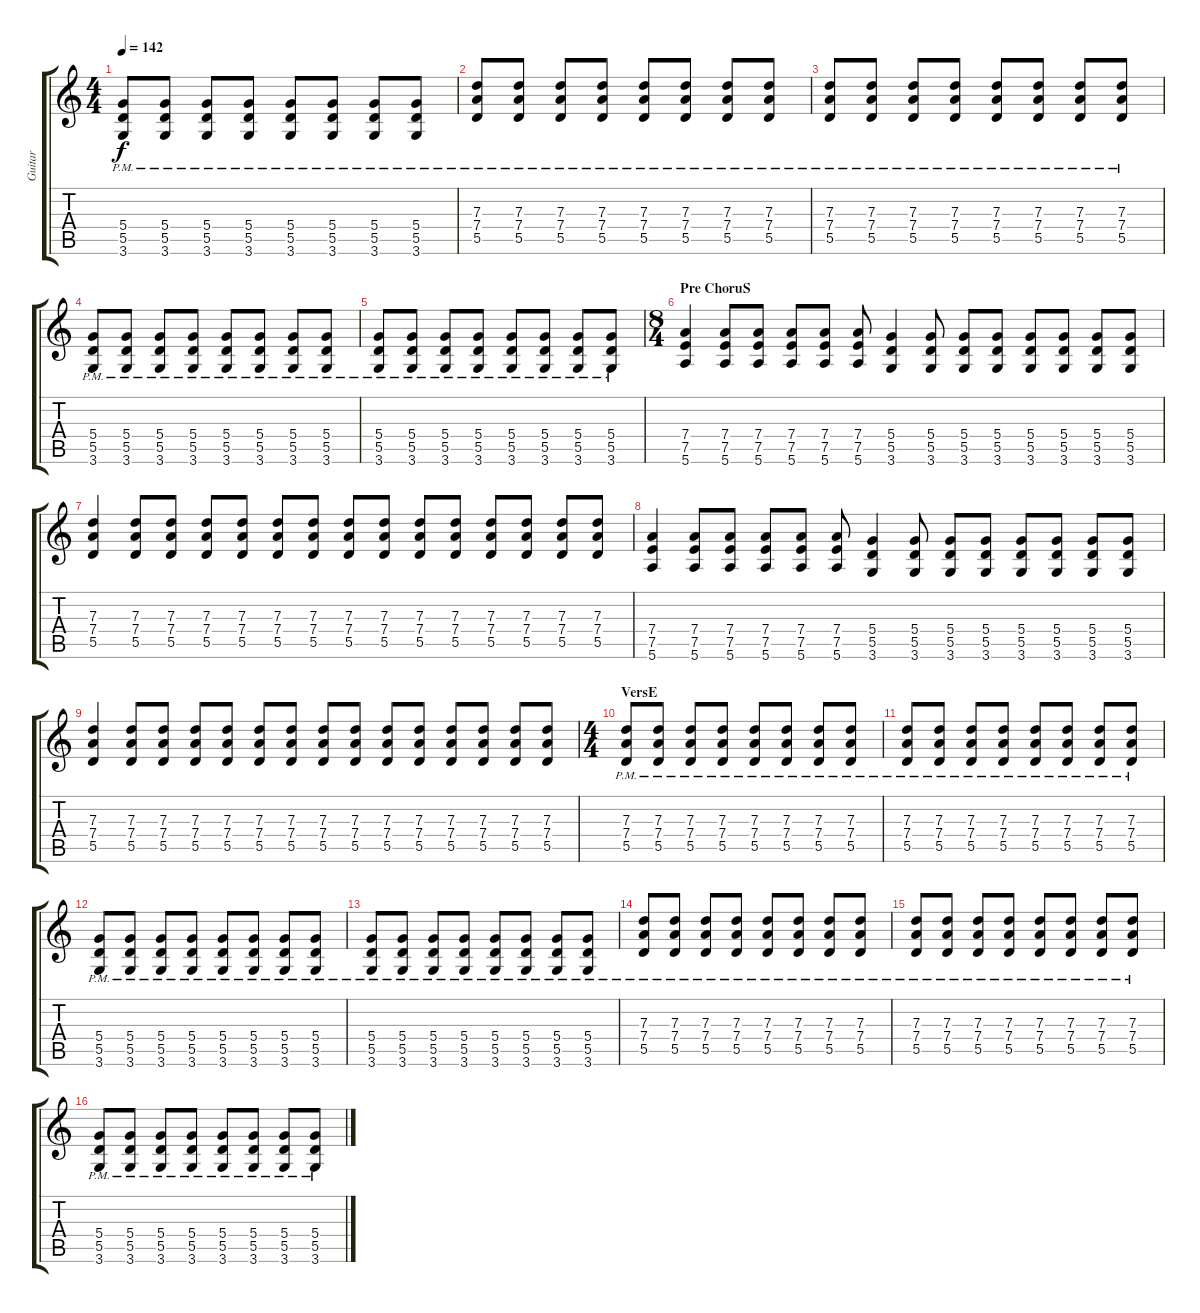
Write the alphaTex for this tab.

\track ("Guitar" "Guitar") {instrument distortionguitar}
\staff {score tabs}
\tuning (E4 B3 G3 D3 A2 E2) {hide}
\ts (4 4)
\tempo 142
\clef g2
\ks c
(5.4{pm} 5.5{pm} 3.6{pm}).8{dy f} (5.4{pm} 5.5{pm} 3.6{pm}).8 (5.4{pm} 5.5{pm} 3.6{pm}).8 (5.4{pm} 5.5{pm} 3.6{pm}).8 (5.4{pm} 5.5{pm} 3.6{pm}).8 (5.4{pm} 5.5{pm} 3.6{pm}).8 (5.4{pm} 5.5{pm} 3.6{pm}).8 (5.4{pm} 5.5{pm} 3.6{pm}).8 |
(7.3{pm} 7.4{pm} 5.5{pm}).8 (7.3{pm} 7.4{pm} 5.5{pm}).8 (7.3{pm} 7.4{pm} 5.5{pm}).8 (7.3{pm} 7.4{pm} 5.5{pm}).8 (7.3{pm} 7.4{pm} 5.5{pm}).8 (7.3{pm} 7.4{pm} 5.5{pm}).8 (7.3{pm} 7.4{pm} 5.5{pm}).8 (7.3{pm} 7.4{pm} 5.5{pm}).8 |
(7.3{pm} 7.4{pm} 5.5{pm}).8 (7.3{pm} 7.4{pm} 5.5{pm}).8 (7.3{pm} 7.4{pm} 5.5{pm}).8 (7.3{pm} 7.4{pm} 5.5{pm}).8 (7.3{pm} 7.4{pm} 5.5{pm}).8 (7.3{pm} 7.4{pm} 5.5{pm}).8 (7.3{pm} 7.4{pm} 5.5{pm}).8 (7.3{pm} 7.4{pm} 5.5{pm}).8 |
(5.4{pm} 5.5{pm} 3.6{pm}).8 (5.4{pm} 5.5{pm} 3.6{pm}).8 (5.4{pm} 5.5{pm} 3.6{pm}).8 (5.4{pm} 5.5{pm} 3.6{pm}).8 (5.4{pm} 5.5{pm} 3.6{pm}).8 (5.4{pm} 5.5{pm} 3.6{pm}).8 (5.4{pm} 5.5{pm} 3.6{pm}).8 (5.4{pm} 5.5{pm} 3.6{pm}).8 |
(5.4{pm} 5.5{pm} 3.6{pm}).8 (5.4{pm} 5.5{pm} 3.6{pm}).8 (5.4{pm} 5.5{pm} 3.6{pm}).8 (5.4{pm} 5.5{pm} 3.6{pm}).8 (5.4{pm} 5.5{pm} 3.6{pm}).8 (5.4{pm} 5.5{pm} 3.6{pm}).8 (5.4{pm} 5.5{pm} 3.6{pm}).8 (5.4{pm} 5.5{pm} 3.6{pm}).8 |
\ts (8 4)
\section ("" "Pre ChoruS")
(7.4 7.5 5.6).4 (7.4 7.5 5.6).8 (7.4 7.5 5.6).8 (7.4 7.5 5.6).8 (7.4 7.5 5.6).8 (7.4 7.5 5.6).8 (5.4 5.5 3.6).4 (5.4 5.5 3.6).8 (5.4 5.5 3.6).8 (5.4 5.5 3.6).8 (5.4 5.5 3.6).8 (5.4 5.5 3.6).8 (5.4 5.5 3.6).8 (5.4 5.5 3.6).8 |
(7.3 7.4 5.5).4 (7.3 7.4 5.5).8 (7.3 7.4 5.5).8 (7.3 7.4 5.5).8 (7.3 7.4 5.5).8 (7.3 7.4 5.5).8 (7.3 7.4 5.5).8 (7.3 7.4 5.5).8 (7.3 7.4 5.5).8 (7.3 7.4 5.5).8 (7.3 7.4 5.5).8 (7.3 7.4 5.5).8 (7.3 7.4 5.5).8 (7.3 7.4 5.5).8 (7.3 7.4 5.5).8 |
(7.4 7.5 5.6).4 (7.4 7.5 5.6).8 (7.4 7.5 5.6).8 (7.4 7.5 5.6).8 (7.4 7.5 5.6).8 (7.4 7.5 5.6).8 (5.4 5.5 3.6).4 (5.4 5.5 3.6).8 (5.4 5.5 3.6).8 (5.4 5.5 3.6).8 (5.4 5.5 3.6).8 (5.4 5.5 3.6).8 (5.4 5.5 3.6).8 (5.4 5.5 3.6).8 |
(7.3 7.4 5.5).4 (7.3 7.4 5.5).8 (7.3 7.4 5.5).8 (7.3 7.4 5.5).8 (7.3 7.4 5.5).8 (7.3 7.4 5.5).8 (7.3 7.4 5.5).8 (7.3 7.4 5.5).8 (7.3 7.4 5.5).8 (7.3 7.4 5.5).8 (7.3 7.4 5.5).8 (7.3 7.4 5.5).8 (7.3 7.4 5.5).8 (7.3 7.4 5.5).8 (7.3 7.4 5.5).8 |
\ts (4 4)
\section ("" "VersE")
(7.3{pm} 7.4{pm} 5.5{pm}).8 (7.3{pm} 7.4{pm} 5.5{pm}).8 (7.3{pm} 7.4{pm} 5.5{pm}).8 (7.3{pm} 7.4{pm} 5.5{pm}).8 (7.3{pm} 7.4{pm} 5.5{pm}).8 (7.3{pm} 7.4{pm} 5.5{pm}).8 (7.3{pm} 7.4{pm} 5.5{pm}).8 (7.3{pm} 7.4{pm} 5.5{pm}).8 |
(7.3{pm} 7.4{pm} 5.5{pm}).8 (7.3{pm} 7.4{pm} 5.5{pm}).8 (7.3{pm} 7.4{pm} 5.5{pm}).8 (7.3{pm} 7.4{pm} 5.5{pm}).8 (7.3{pm} 7.4{pm} 5.5{pm}).8 (7.3{pm} 7.4{pm} 5.5{pm}).8 (7.3{pm} 7.4{pm} 5.5{pm}).8 (7.3{pm} 7.4{pm} 5.5{pm}).8 |
(5.4{pm} 5.5{pm} 3.6{pm}).8 (5.4{pm} 5.5{pm} 3.6{pm}).8 (5.4{pm} 5.5{pm} 3.6{pm}).8 (5.4{pm} 5.5{pm} 3.6{pm}).8 (5.4{pm} 5.5{pm} 3.6{pm}).8 (5.4{pm} 5.5{pm} 3.6{pm}).8 (5.4{pm} 5.5{pm} 3.6{pm}).8 (5.4{pm} 5.5{pm} 3.6{pm}).8 |
(5.4{pm} 5.5{pm} 3.6{pm}).8 (5.4{pm} 5.5{pm} 3.6{pm}).8 (5.4{pm} 5.5{pm} 3.6{pm}).8 (5.4{pm} 5.5{pm} 3.6{pm}).8 (5.4{pm} 5.5{pm} 3.6{pm}).8 (5.4{pm} 5.5{pm} 3.6{pm}).8 (5.4{pm} 5.5{pm} 3.6{pm}).8 (5.4{pm} 5.5{pm} 3.6{pm}).8 |
(7.3{pm} 7.4{pm} 5.5{pm}).8 (7.3{pm} 7.4{pm} 5.5{pm}).8 (7.3{pm} 7.4{pm} 5.5{pm}).8 (7.3{pm} 7.4{pm} 5.5{pm}).8 (7.3{pm} 7.4{pm} 5.5{pm}).8 (7.3{pm} 7.4{pm} 5.5{pm}).8 (7.3{pm} 7.4{pm} 5.5{pm}).8 (7.3{pm} 7.4{pm} 5.5{pm}).8 |
(7.3{pm} 7.4{pm} 5.5{pm}).8 (7.3{pm} 7.4{pm} 5.5{pm}).8 (7.3{pm} 7.4{pm} 5.5{pm}).8 (7.3{pm} 7.4{pm} 5.5{pm}).8 (7.3{pm} 7.4{pm} 5.5{pm}).8 (7.3{pm} 7.4{pm} 5.5{pm}).8 (7.3{pm} 7.4{pm} 5.5{pm}).8 (7.3{pm} 7.4{pm} 5.5{pm}).8 |
(5.4{pm} 5.5{pm} 3.6{pm}).8 (5.4{pm} 5.5{pm} 3.6{pm}).8 (5.4{pm} 5.5{pm} 3.6{pm}).8 (5.4{pm} 5.5{pm} 3.6{pm}).8 (5.4{pm} 5.5{pm} 3.6{pm}).8 (5.4{pm} 5.5{pm} 3.6{pm}).8 (5.4{pm} 5.5{pm} 3.6{pm}).8 (5.4{pm} 5.5{pm} 3.6{pm}).8
